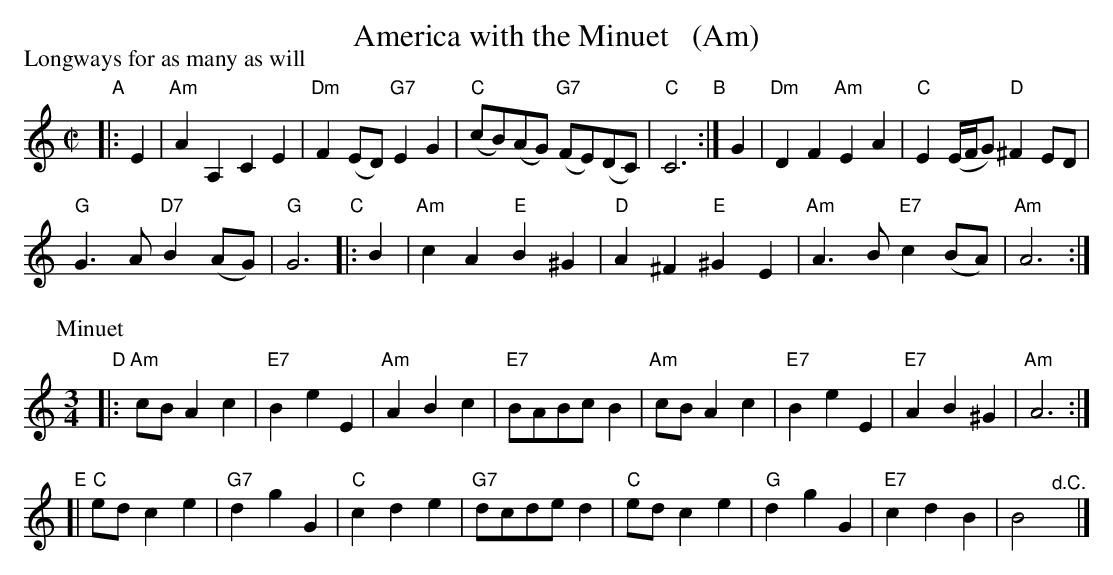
X:1
T: America with the Minuet   (Am)
P: Longways for as many as will
M: C|
L: 1/8
K: Am
"A"|: E2 |\
"Am"A2A,2 C2E2 | "Dm"F2(ED) "G7"E2G2 |\
"C"(cB)(AG) "G7"(FE)(DC) | "C"C6 "B":|\
G2 |\
"Dm"D2F2 "Am"E2A2 | "C"E2 (E/F/G) "D"^F2ED |
"G"G3A "D7"B2(AG) | "G"G6 \
"C"|: B2 |\
"Am"c2A2 "E"B2^G2 | "D"A2^F2 "E"^G2E2 | "Am"A3B "E7"c2(BA) | "Am"A6 :|
P: Minuet
M: 3/4
L: 1/8
"D"|:\
"Am"cB A2 c2 | "E7"B2 e2 E2 | "Am"A2 B2 c2 | "E7"BABc B2 |\
"Am"cB A2 c2 | "E7"B2 e2 E2 | "E7"A2 B2 ^G2 | "Am"A6 :|
"E"[|\
"C"ed c2 e2 | "G7"d2 g2 G2 | "C"c2 d2 e2 | "G7"dcde d2 |\
"C"ed c2 e2 | "G"d2 g2 G2 | "E7"c2 d2 B2 | B4 "^d.C."y|]
